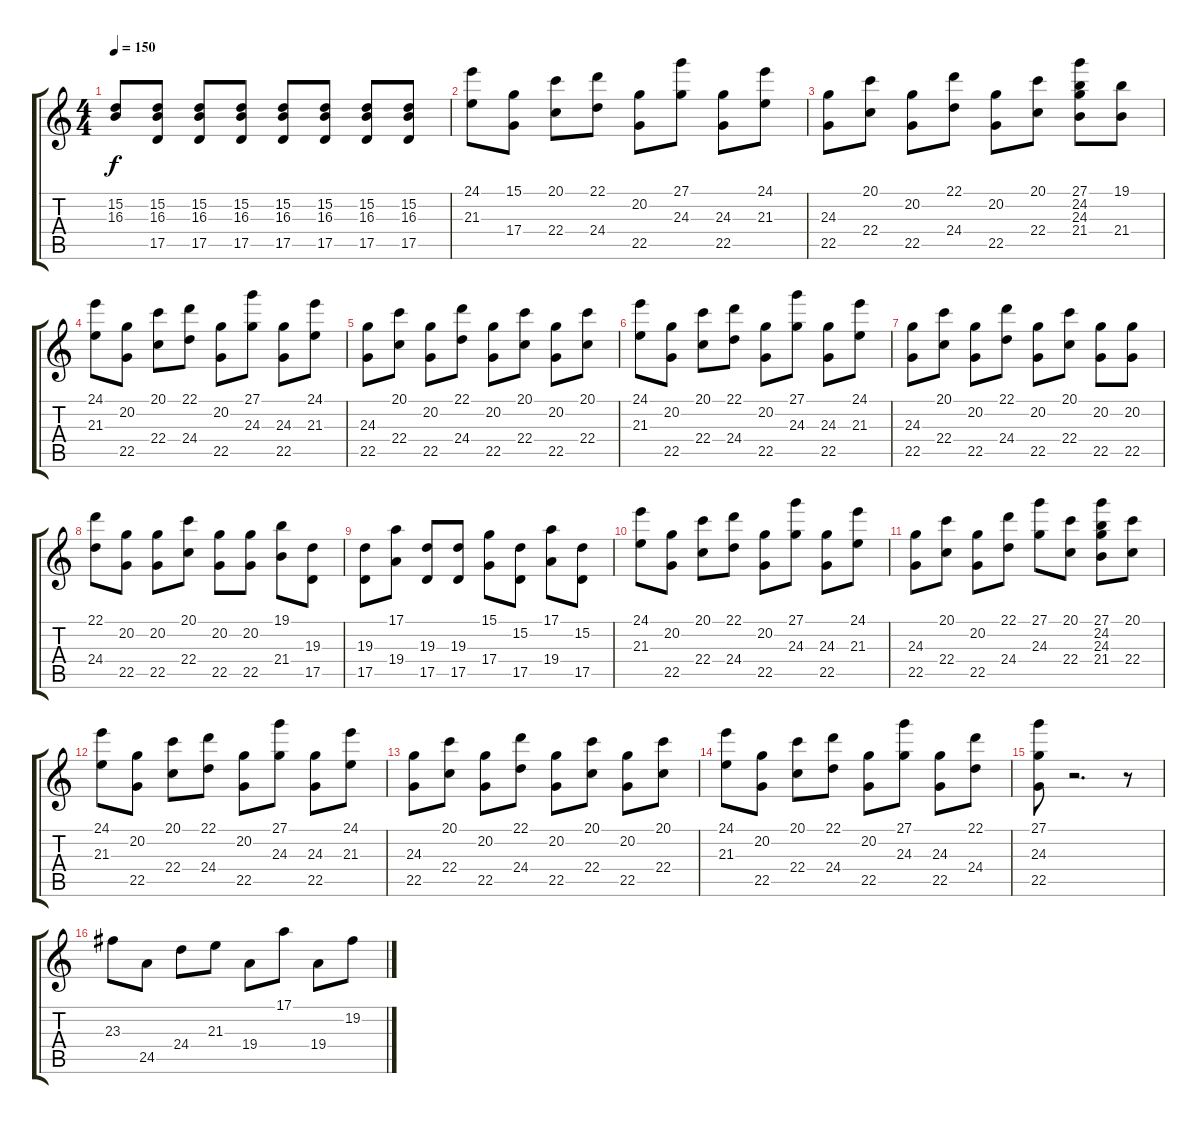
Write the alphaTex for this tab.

\track "" {instrument stringensemble1}
\staff {score tabs}
\tuning (E4 B3 G3 D3 A2 E2) {hide}
\ts (4 4)
\tempo 150
\clef g2
\ks c
(15.2 16.3).8{dy f} (15.2 16.3 17.5).8 (15.2 16.3 17.5).8 (15.2 16.3 17.5).8 (15.2 16.3 17.5).8 (15.2 16.3 17.5).8 (15.2 16.3 17.5).8 (15.2 16.3 17.5).8 |
(24.1 21.3).8 (15.1 17.4).8 (20.1 22.4).8 (22.1 24.4).8 (20.2 22.5).8 (27.1 24.3).8 (24.3 22.5).8 (24.1 21.3).8 |
(24.3 22.5).8 (20.1 22.4).8 (20.2 22.5).8 (22.1 24.4).8 (20.2 22.5).8 (20.1 22.4).8 (27.1 24.2 24.3 21.4).8 (19.1 21.4).8 |
(24.1 21.3).8 (20.2 22.5).8 (20.1 22.4).8 (22.1 24.4).8 (20.2 22.5).8 (27.1 24.3).8 (24.3 22.5).8 (24.1 21.3).8 |
(24.3 22.5).8 (20.1 22.4).8 (20.2 22.5).8 (22.1 24.4).8 (20.2 22.5).8 (20.1 22.4).8 (20.2 22.5).8 (20.1 22.4).8 |
(24.1 21.3).8 (20.2 22.5).8 (20.1 22.4).8 (22.1 24.4).8 (20.2 22.5).8 (27.1 24.3).8 (24.3 22.5).8 (24.1 21.3).8 |
(24.3 22.5).8 (20.1 22.4).8 (20.2 22.5).8 (22.1 24.4).8 (20.2 22.5).8 (20.1 22.4).8 (20.2 22.5).8 (20.2 22.5).8 |
(22.1 24.4).8 (20.2 22.5).8 (20.2 22.5).8 (20.1 22.4).8 (20.2 22.5).8 (20.2 22.5).8 (19.1 21.4).8 (19.3 17.5).8 |
(19.3 17.5).8 (17.1 19.4).8 (19.3 17.5).8 (19.3 17.5).8 (15.1 17.4).8 (15.2 17.5).8 (17.1 19.4).8 (15.2 17.5).8 |
(24.1 21.3).8 (20.2 22.5).8 (20.1 22.4).8 (22.1 24.4).8 (20.2 22.5).8 (27.1 24.3).8 (24.3 22.5).8 (24.1 21.3).8 |
(24.3 22.5).8 (20.1 22.4).8 (20.2 22.5).8 (22.1 24.4).8 (27.1 24.3).8 (20.1 22.4).8 (27.1 24.2 24.3 21.4).8 (20.1 22.4).8 |
(24.1 21.3).8 (20.2 22.5).8 (20.1 22.4).8 (22.1 24.4).8 (20.2 22.5).8 (27.1 24.3).8 (24.3 22.5).8 (24.1 21.3).8 |
(24.3 22.5).8 (20.1 22.4).8 (20.2 22.5).8 (22.1 24.4).8 (20.2 22.5).8 (20.1 22.4).8 (20.2 22.5).8 (20.1 22.4).8 |
(24.1 21.3).8 (20.2 22.5).8 (20.1 22.4).8 (22.1 24.4).8 (20.2 22.5).8 (27.1 24.3).8 (24.3 22.5).8 (22.1 24.4).8 |
(27.1 24.3 22.5).8 r.2{d} r.8 |
23.3.8 24.5.8 24.4.8 21.3.8 19.4.8 17.1.8 19.4.8 19.2.8
